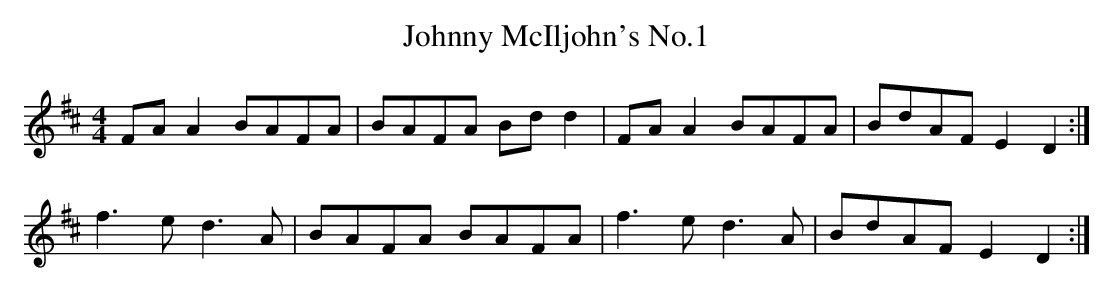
X:1
T:Johnny McIljohn's No.1
M:4/4
L:1/8
K:D
FA A2 BAFA | BAFA Bd d2 | FA A2 BAFA | BdAF E2 D2 :|
f3 e  d3 A | BAFA BAFA  | f3 e  d3 A | BdAF E2 D2 :|
